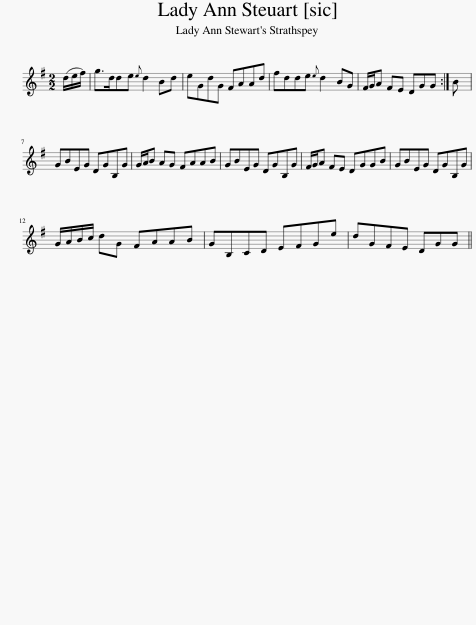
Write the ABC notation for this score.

X:1
L:1/8
M:2/2
I:linebreak $
K:G
V:1 treble
V:1
 (d/e/f/) | g>dde{e} d2 Bd | eGdG FAAd | fdde{e} d2 BG | F/G/A FE DGG :| %5
 B |$ GBEG DGB,G | G/A/B AG FAAB | GBEG DGB,G | F/G/A FE DGGB | %10
 GBEG DGB,G |$ G/A/B/c/ dG FAAB | GB,CD EFGe | dGFE DGG || %14
